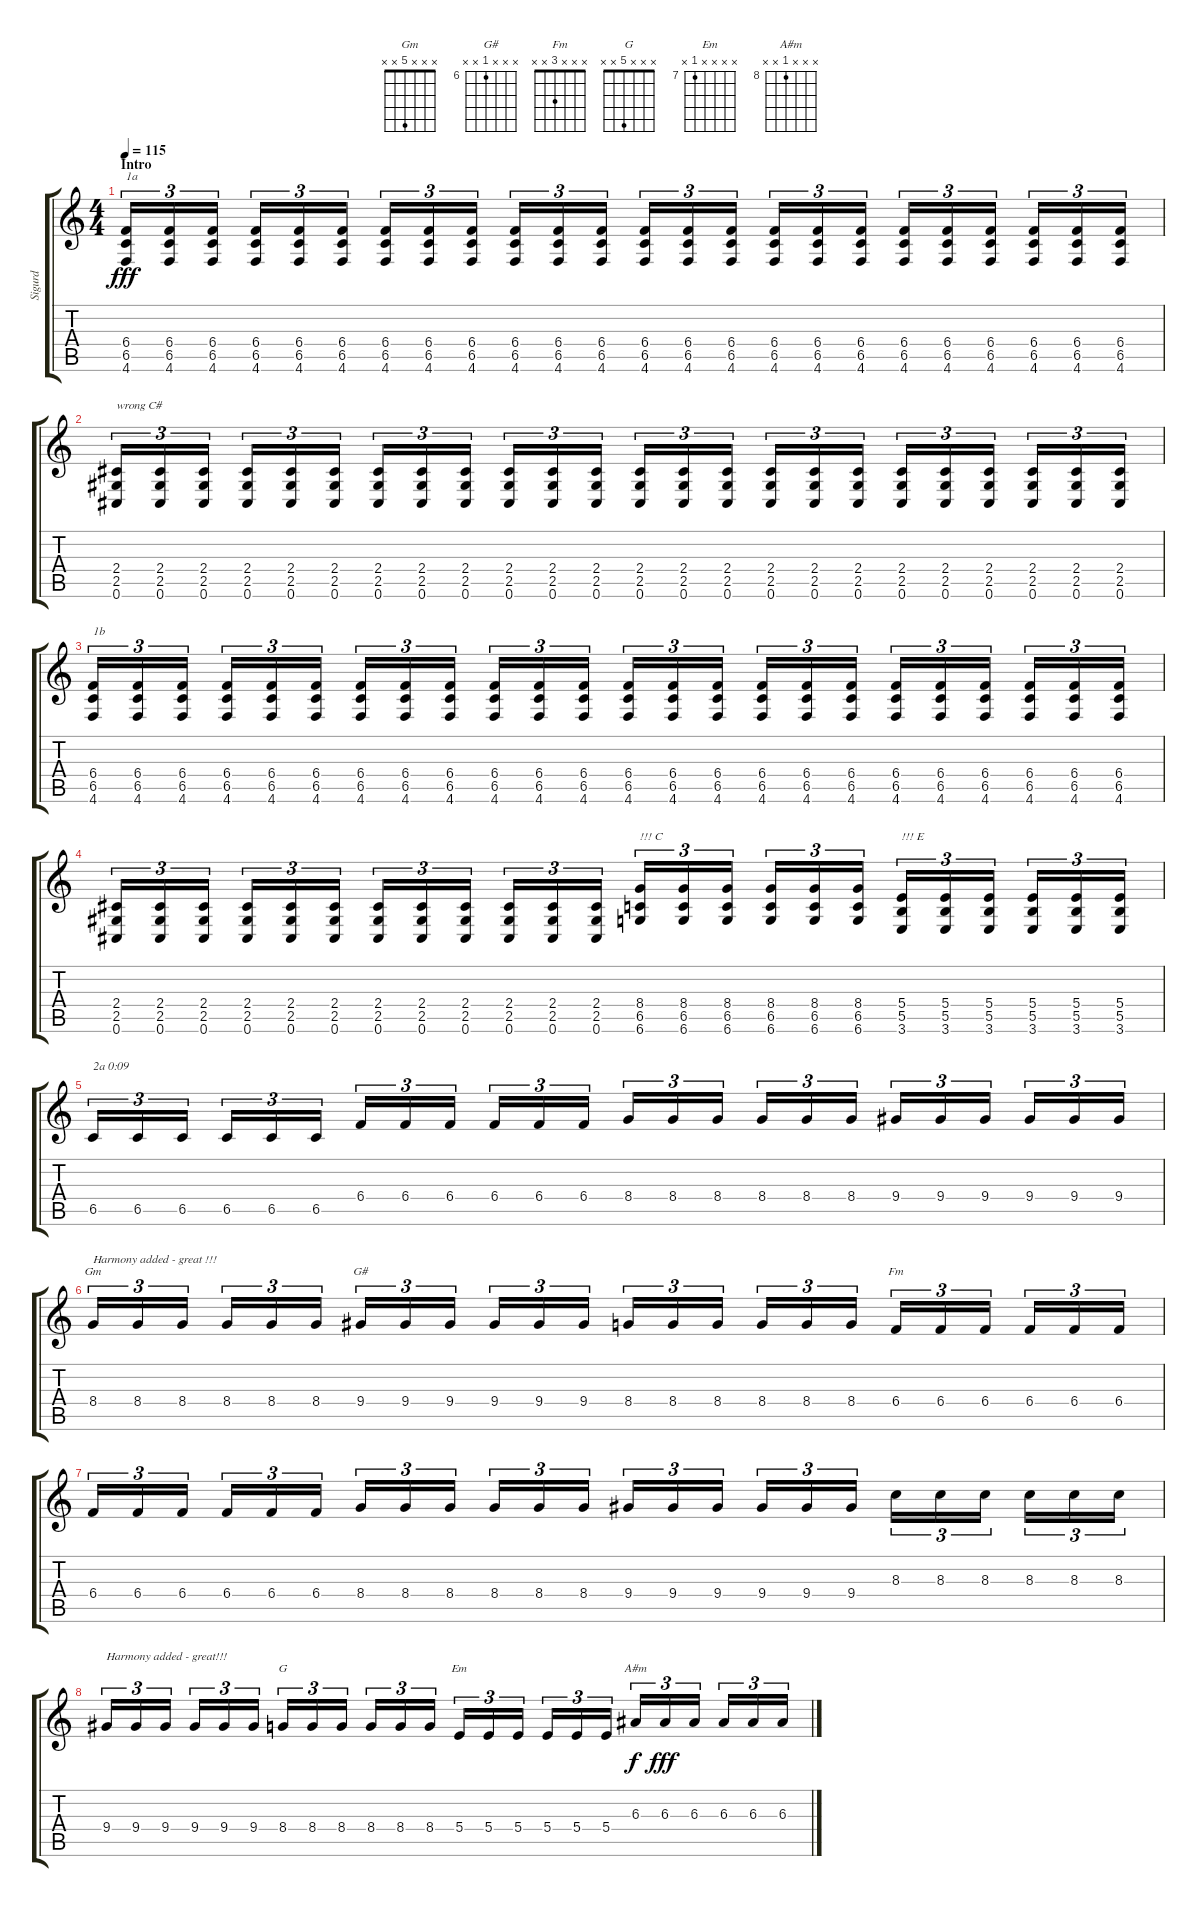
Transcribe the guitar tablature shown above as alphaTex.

\track ("Sigurd" "Sigurd") {instrument distortionguitar}
\staff {score tabs}
\tuning (Db4 Ab3 E3 B2 Gb2 Db2) {hide}
\chord ("Gm" x x x 5 x x)
\chord ("G#" x x x 6 x x) {firstfret 6}
\chord ("Fm" x x x 3 x x)
\chord ("G" x x x 5 x x)
\chord ("Em" x x x x 7 x) {firstfret 7}
\chord ("A#m" x x x 8 x x) {firstfret 8}
\ts (4 4)
\section ("" "Intro")
\tempo 115
\clef g2
\ks c
(6.4 6.5 4.6).16{tu (3 2) txt "1a" dy fff instrument distortionguitar} (6.4 6.5 4.6).16{tu (3 2)} (6.4 6.5 4.6).16{tu (3 2) beam splitsecondary} (6.4 6.5 4.6).16{tu (3 2)} (6.4 6.5 4.6).16{tu (3 2)} (6.4 6.5 4.6).16{tu (3 2)} (6.4 6.5 4.6).16{tu (3 2)} (6.4 6.5 4.6).16{tu (3 2)} (6.4 6.5 4.6).16{tu (3 2) beam splitsecondary} (6.4 6.5 4.6).16{tu (3 2)} (6.4 6.5 4.6).16{tu (3 2)} (6.4 6.5 4.6).16{tu (3 2)} (6.4 6.5 4.6).16{tu (3 2)} (6.4 6.5 4.6).16{tu (3 2)} (6.4 6.5 4.6).16{tu (3 2) beam splitsecondary} (6.4 6.5 4.6).16{tu (3 2)} (6.4 6.5 4.6).16{tu (3 2)} (6.4 6.5 4.6).16{tu (3 2)} (6.4 6.5 4.6).16{tu (3 2)} (6.4 6.5 4.6).16{tu (3 2)} (6.4 6.5 4.6).16{tu (3 2) beam splitsecondary} (6.4 6.5 4.6).16{tu (3 2)} (6.4 6.5 4.6).16{tu (3 2)} (6.4 6.5 4.6).16{tu (3 2)} |
(2.4 2.5 0.6).16{tu (3 2) txt "wrong C#"} (2.4 2.5 0.6).16{tu (3 2)} (2.4 2.5 0.6).16{tu (3 2) beam splitsecondary} (2.4 2.5 0.6).16{tu (3 2)} (2.4 2.5 0.6).16{tu (3 2)} (2.4 2.5 0.6).16{tu (3 2)} (2.4 2.5 0.6).16{tu (3 2)} (2.4 2.5 0.6).16{tu (3 2)} (2.4 2.5 0.6).16{tu (3 2) beam splitsecondary} (2.4 2.5 0.6).16{tu (3 2)} (2.4 2.5 0.6).16{tu (3 2)} (2.4 2.5 0.6).16{tu (3 2)} (2.4 2.5 0.6).16{tu (3 2)} (2.4 2.5 0.6).16{tu (3 2)} (2.4 2.5 0.6).16{tu (3 2) beam splitsecondary} (2.4 2.5 0.6).16{tu (3 2)} (2.4 2.5 0.6).16{tu (3 2)} (2.4 2.5 0.6).16{tu (3 2)} (2.4 2.5 0.6).16{tu (3 2)} (2.4 2.5 0.6).16{tu (3 2)} (2.4 2.5 0.6).16{tu (3 2) beam splitsecondary} (2.4 2.5 0.6).16{tu (3 2)} (2.4 2.5 0.6).16{tu (3 2)} (2.4 2.5 0.6).16{tu (3 2)} |
(6.4 6.5 4.6).16{tu (3 2) txt "1b"} (6.4 6.5 4.6).16{tu (3 2)} (6.4 6.5 4.6).16{tu (3 2) beam splitsecondary} (6.4 6.5 4.6).16{tu (3 2)} (6.4 6.5 4.6).16{tu (3 2)} (6.4 6.5 4.6).16{tu (3 2)} (6.4 6.5 4.6).16{tu (3 2)} (6.4 6.5 4.6).16{tu (3 2)} (6.4 6.5 4.6).16{tu (3 2) beam splitsecondary} (6.4 6.5 4.6).16{tu (3 2)} (6.4 6.5 4.6).16{tu (3 2)} (6.4 6.5 4.6).16{tu (3 2)} (6.4 6.5 4.6).16{tu (3 2)} (6.4 6.5 4.6).16{tu (3 2)} (6.4 6.5 4.6).16{tu (3 2) beam splitsecondary} (6.4 6.5 4.6).16{tu (3 2)} (6.4 6.5 4.6).16{tu (3 2)} (6.4 6.5 4.6).16{tu (3 2)} (6.4 6.5 4.6).16{tu (3 2)} (6.4 6.5 4.6).16{tu (3 2)} (6.4 6.5 4.6).16{tu (3 2) beam splitsecondary} (6.4 6.5 4.6).16{tu (3 2)} (6.4 6.5 4.6).16{tu (3 2)} (6.4 6.5 4.6).16{tu (3 2)} |
(2.4 2.5 0.6).16{tu (3 2)} (2.4 2.5 0.6).16{tu (3 2)} (2.4 2.5 0.6).16{tu (3 2) beam splitsecondary} (2.4 2.5 0.6).16{tu (3 2)} (2.4 2.5 0.6).16{tu (3 2)} (2.4 2.5 0.6).16{tu (3 2)} (2.4 2.5 0.6).16{tu (3 2)} (2.4 2.5 0.6).16{tu (3 2)} (2.4 2.5 0.6).16{tu (3 2) beam splitsecondary} (2.4 2.5 0.6).16{tu (3 2)} (2.4 2.5 0.6).16{tu (3 2)} (2.4 2.5 0.6).16{tu (3 2)} (8.4 6.5 6.6).16{tu (3 2) txt "!!! C"} (8.4 6.5 6.6).16{tu (3 2)} (8.4 6.5 6.6).16{tu (3 2) beam splitsecondary} (8.4 6.5 6.6).16{tu (3 2)} (8.4 6.5 6.6).16{tu (3 2)} (8.4 6.5 6.6).16{tu (3 2)} (5.4 5.5 3.6).16{tu (3 2) txt "!!! E"} (5.4 5.5 3.6).16{tu (3 2)} (5.4 5.5 3.6).16{tu (3 2) beam splitsecondary} (5.4 5.5 3.6).16{tu (3 2)} (5.4 5.5 3.6).16{tu (3 2)} (5.4 5.5 3.6).16{tu (3 2)} |
6.5.16{tu (3 2) txt "2a 0:09"} 6.5.16{tu (3 2)} 6.5.16{tu (3 2) beam splitsecondary} 6.5.16{tu (3 2)} 6.5.16{tu (3 2)} 6.5.16{tu (3 2)} 6.4.16{tu (3 2)} 6.4.16{tu (3 2)} 6.4.16{tu (3 2) beam splitsecondary} 6.4.16{tu (3 2)} 6.4.16{tu (3 2)} 6.4.16{tu (3 2)} 8.4.16{tu (3 2)} 8.4.16{tu (3 2)} 8.4.16{tu (3 2) beam splitsecondary} 8.4.16{tu (3 2)} 8.4.16{tu (3 2)} 8.4.16{tu (3 2)} 9.4.16{tu (3 2)} 9.4.16{tu (3 2)} 9.4.16{tu (3 2) beam splitsecondary} 9.4.16{tu (3 2)} 9.4.16{tu (3 2)} 9.4.16{tu (3 2)} |
8.4.16{tu (3 2) ch "Gm" txt "Harmony added - great !!!"} 8.4.16{tu (3 2)} 8.4.16{tu (3 2) beam splitsecondary} 8.4.16{tu (3 2)} 8.4.16{tu (3 2)} 8.4.16{tu (3 2)} 9.4.16{tu (3 2) ch "G#"} 9.4.16{tu (3 2)} 9.4.16{tu (3 2) beam splitsecondary} 9.4.16{tu (3 2)} 9.4.16{tu (3 2)} 9.4.16{tu (3 2)} 8.4.16{tu (3 2)} 8.4.16{tu (3 2)} 8.4.16{tu (3 2) beam splitsecondary} 8.4.16{tu (3 2)} 8.4.16{tu (3 2)} 8.4.16{tu (3 2)} 6.4.16{tu (3 2) ch "Fm"} 6.4.16{tu (3 2)} 6.4.16{tu (3 2) beam splitsecondary} 6.4.16{tu (3 2)} 6.4.16{tu (3 2)} 6.4.16{tu (3 2)} |
6.4.16{tu (3 2)} 6.4.16{tu (3 2)} 6.4.16{tu (3 2) beam splitsecondary} 6.4.16{tu (3 2)} 6.4.16{tu (3 2)} 6.4.16{tu (3 2)} 8.4.16{tu (3 2)} 8.4.16{tu (3 2)} 8.4.16{tu (3 2) beam splitsecondary} 8.4.16{tu (3 2)} 8.4.16{tu (3 2)} 8.4.16{tu (3 2)} 9.4.16{tu (3 2)} 9.4.16{tu (3 2)} 9.4.16{tu (3 2) beam splitsecondary} 9.4.16{tu (3 2)} 9.4.16{tu (3 2)} 9.4.16{tu (3 2)} 8.3.16{tu (3 2)} 8.3.16{tu (3 2)} 8.3.16{tu (3 2) beam splitsecondary} 8.3.16{tu (3 2)} 8.3.16{tu (3 2)} 8.3.16{tu (3 2)} |
9.4.16{tu (3 2) txt "Harmony added - great!!!"} 9.4.16{tu (3 2)} 9.4.16{tu (3 2) beam splitsecondary} 9.4.16{tu (3 2)} 9.4.16{tu (3 2)} 9.4.16{tu (3 2)} 8.4.16{tu (3 2) ch "G"} 8.4.16{tu (3 2)} 8.4.16{tu (3 2) beam splitsecondary} 8.4.16{tu (3 2)} 8.4.16{tu (3 2)} 8.4.16{tu (3 2)} 5.4.16{tu (3 2) ch "Em"} 5.4.16{tu (3 2)} 5.4.16{tu (3 2) beam splitsecondary} 5.4.16{tu (3 2)} 5.4.16{tu (3 2)} 5.4.16{tu (3 2)} 6.3.16{tu (3 2) ch "A#m" dy f} 6.3.16{tu (3 2) dy fff} 6.3.16{tu (3 2) beam splitsecondary} 6.3.16{tu (3 2)} 6.3.16{tu (3 2)} 6.3.16{tu (3 2)}
